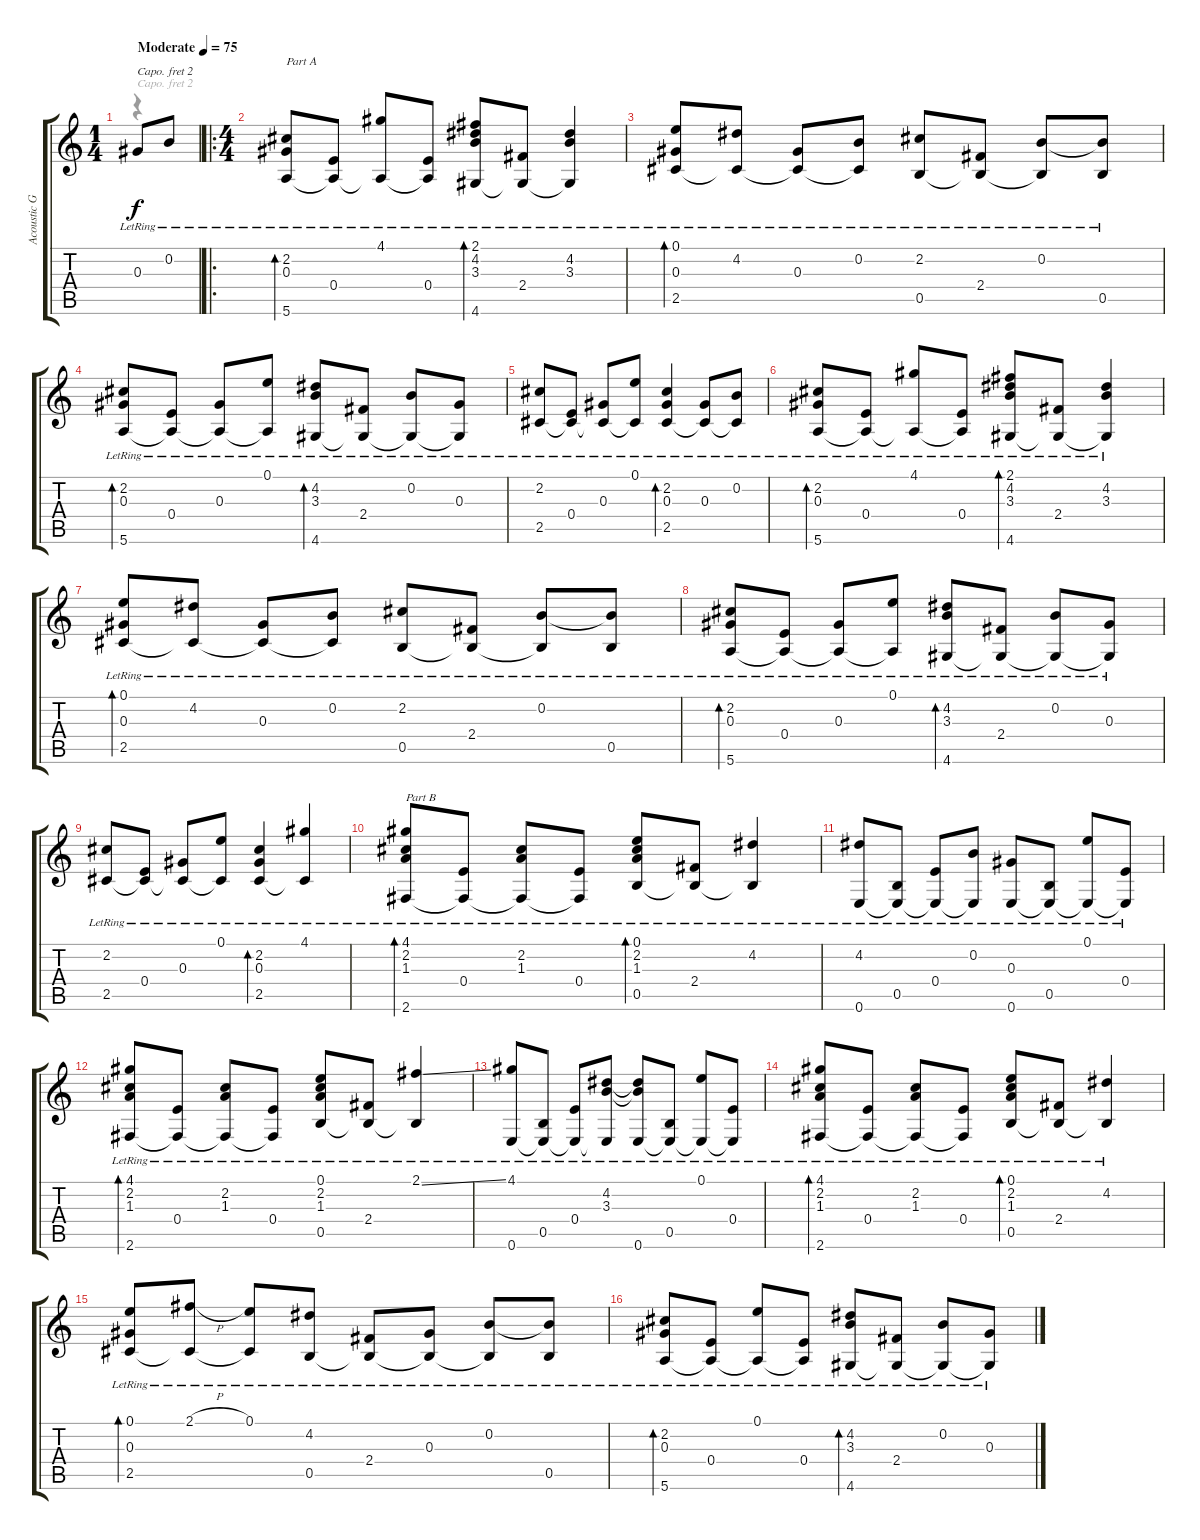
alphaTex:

\track ("Acoustic Guitar" "Acoustic G") {instrument acousticguitarsteel}
\staff {score tabs}
\capo 2
\tuning (D4 A3 Gb3 D3 A2 D2) {hide}
\voice
\ts (1 4)
\tempo (75 "Moderate")
\clef g2
\ks c
0.3{lr}.8{dy f instrument acousticguitarsteel} 0.2{lr}.8 |
\ro
\ts (4 4)
(2.2{lr} 0.3{lr} 5.6{lr}).8{bd 480 txt "Part A"} (0.4{lr} 5.6{lr t}).8 (4.1{lr} 5.6{lr t}).8 (0.4{lr} 5.6{lr t}).8 (2.1{lr} 4.2{lr} 3.3{lr} 4.6{lr}).8{bd 480} (2.4{lr} 4.6{lr t}).8 (4.2{lr} 3.3{lr} 4.6{lr t}).4 |
(0.1{lr} 0.3{lr} 2.5{lr}).8{bd 480} (4.2{lr} 2.5{lr t}).8 (0.3{lr} 2.5{lr t}).8 (0.2{lr} 2.5{lr t}).8 (2.2{lr} 0.5{lr}).8 (2.4{lr} 0.5{lr t}).8 (0.2{lr} 0.5{lr t}).8 (0.2{lr t} 0.5{lr}).8 |
(2.2{lr} 0.3{lr} 5.6{lr}).8{bd 480} (0.4{lr} 5.6{lr t}).8 (0.3{lr} 5.6{lr t}).8 (0.1{lr} 5.6{lr t}).8 (4.2{lr} 3.3{lr} 4.6{lr}).8{bd 480} (2.4{lr} 4.6{lr t}).8 (0.2{lr} 4.6{lr t}).8 (0.3{lr} 4.6{lr t}).8 |
(2.2{lr} 2.5{lr}).8 (0.4{lr} 2.5{lr t}).8 (0.3{lr} 2.5{lr t}).8 (0.1{lr} 2.5{lr t}).8 (2.2{lr} 0.3{lr} 2.5{lr}).4{bd 480} (0.3{lr} 2.5{lr t}).8 (0.2{lr} 2.5{lr t}).8 |
(2.2{lr} 0.3{lr} 5.6{lr}).8{bd 480} (0.4{lr} 5.6{lr t}).8 (4.1{lr} 5.6{lr t}).8 (0.4{lr} 5.6{lr t}).8 (2.1{lr} 4.2{lr} 3.3{lr} 4.6{lr}).8{bd 480} (2.4{lr} 4.6{lr t}).8 (4.2{lr} 3.3{lr} 4.6{lr t}).4 |
(0.1{lr} 0.3{lr} 2.5{lr}).8{bd 480} (4.2{lr} 2.5{lr t}).8 (0.3{lr} 2.5{lr t}).8 (0.2{lr} 2.5{lr t}).8 (2.2{lr} 0.5{lr}).8 (2.4{lr} 0.5{lr t}).8 (0.2{lr} 0.5{lr t}).8 (0.2{lr t} 0.5{lr}).8 |
(2.2{lr} 0.3{lr} 5.6{lr}).8{bd 480} (0.4{lr} 5.6{lr t}).8 (0.3{lr} 5.6{lr t}).8 (0.1{lr} 5.6{lr t}).8 (4.2{lr} 3.3{lr} 4.6{lr}).8{bd 480} (2.4{lr} 4.6{lr t}).8 (0.2{lr} 4.6{lr t}).8 (0.3{lr} 4.6{lr t}).8 |
(2.2{lr} 2.5{lr}).8 (0.4{lr} 2.5{lr t}).8 (0.3{lr} 2.5{lr t}).8 (0.1{lr} 2.5{lr t}).8 (2.2{lr} 0.3{lr} 2.5{lr}).4{bd 240} (4.1{lr} 2.5{lr t}).4 |
(4.1{lr} 2.2{lr} 1.3{lr} 2.6{lr}).8{bd 480 txt "Part B"} (0.4{lr} 2.6{lr t}).8 (2.2{lr} 1.3{lr} 2.6{lr t}).8 (0.4{lr} 2.6{lr t}).8 (0.1{lr} 2.2{lr} 1.3{lr} 0.5{lr}).8{bd 480} (2.4{lr} 0.5{lr t}).8 (4.2{lr} 0.5{lr t}).4 |
(4.2{lr} 0.6{lr}).8 (0.5{lr} 0.6{lr t}).8 (0.4{lr} 0.6{lr t}).8 (0.2{lr} 0.6{lr t}).8 (0.3{lr} 0.6{lr}).8 (0.5{lr} 0.6{lr t}).8 (0.1{lr} 0.6{lr t}).8 (0.4{lr} 0.6{lr t}).8 |
(4.1{lr} 2.2{lr} 1.3{lr} 2.6{lr}).8{bd 480} (0.4{lr} 2.6{lr t}).8 (2.2{lr} 1.3{lr} 2.6{lr t}).8 (0.4{lr} 2.6{lr t}).8 (0.1{lr} 2.2{lr} 1.3{lr} 0.5{lr}).8 (2.4{lr} 0.5{lr t}).8 (2.1{ss lr} 0.5{lr t}).4 |
(4.1{lr} 0.6{lr}).8 (0.5{lr} 0.6{lr t}).8 (0.4{lr} 0.6{lr t}).8 (4.2{lr} 3.3{lr} 0.6{lr t}).8 (4.2{lr t} 3.3{lr t} 0.6{lr}).8 (0.5{lr} 0.6{lr t}).8 (0.1{lr} 0.6{lr t}).8 (0.4{lr} 0.6{lr t}).8 |
(4.1{lr} 2.2{lr} 1.3{lr} 2.6{lr}).8{bd 480} (0.4{lr} 2.6{lr t}).8 (2.2{lr} 1.3{lr} 2.6{lr t}).8 (0.4{lr} 2.6{lr t}).8 (0.1{lr} 2.2{lr} 1.3{lr} 0.5{lr}).8{bd 480} (2.4{lr} 0.5{lr t}).8 (4.2 0.5{lr t}).4 |
(0.1{lr} 0.3{lr} 2.5{lr}).8{bd 480} (2.1{h lr} 2.5{lr t}).8 (0.1{lr} 2.5{lr t}).8 (4.2{lr} 0.5{lr}).8 (2.4{lr} 0.5{lr t}).8 (0.3{lr} 0.5{lr t}).8 (0.2{lr} 0.5{lr t}).8 (0.2{lr t} 0.5{lr}).8 |
(2.2{lr} 0.3{lr} 5.6{lr}).8{bd 480} (0.4{lr} 5.6{lr t}).8 (0.1{lr} 5.6{lr t}).8 (0.4{lr} 5.6{lr t}).8 (4.2{lr} 3.3{lr} 4.6{lr}).8{bd 480} (2.4{lr} 4.6{lr t}).8 (0.2{lr} 4.6{lr t}).8 (0.3{lr} 4.6{lr t}).8
\voice
\clef g2
\ottava regular
\simile none
\ks c
r.4{dy f} |
|
|
|
|
|
|
|
|
|
|
|
|
|
|
